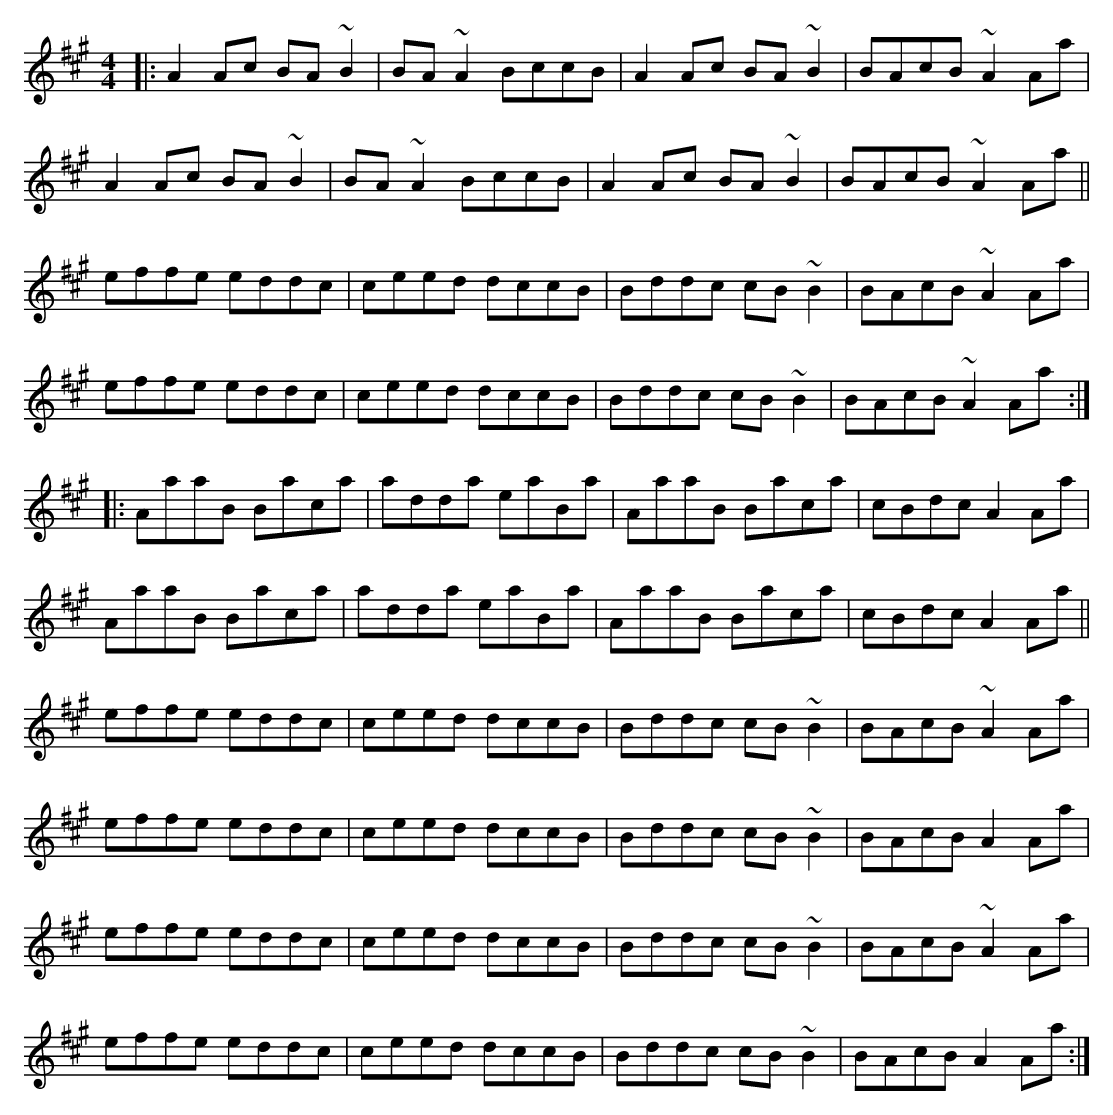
X:1
M:4/4
K:A
|:A2 Ac BA ~B2 | BA ~A2 BccB | A2 Ac BA ~B2 | BAcB ~A2 Aa |
A2 Ac BA ~B2 | BA ~A2 BccB | A2 Ac BA ~B2 | BAcB ~A2 Aa ||
effe eddc | ceed dccB | Bddc cB ~B2 | BAcB ~A2 Aa |
effe eddc | ceed dccB | Bddc cB ~B2 | BAcB ~A2 Aa :|
|:AaaB Baca | adda eaBa | AaaB Baca | cBdc A2 Aa |
AaaB Baca | adda eaBa | AaaB Baca | cBdc A2 Aa ||
effe eddc | ceed dccB | Bddc cB ~B2 | BAcB ~A2 Aa |
effe eddc | ceed dccB | Bddc cB ~B2 | BAcB A2 Aa |
effe eddc | ceed dccB | Bddc cB ~B2 | BAcB ~A2 Aa |
effe eddc | ceed dccB | Bddc cB ~B2 | BAcB A2 Aa :|
